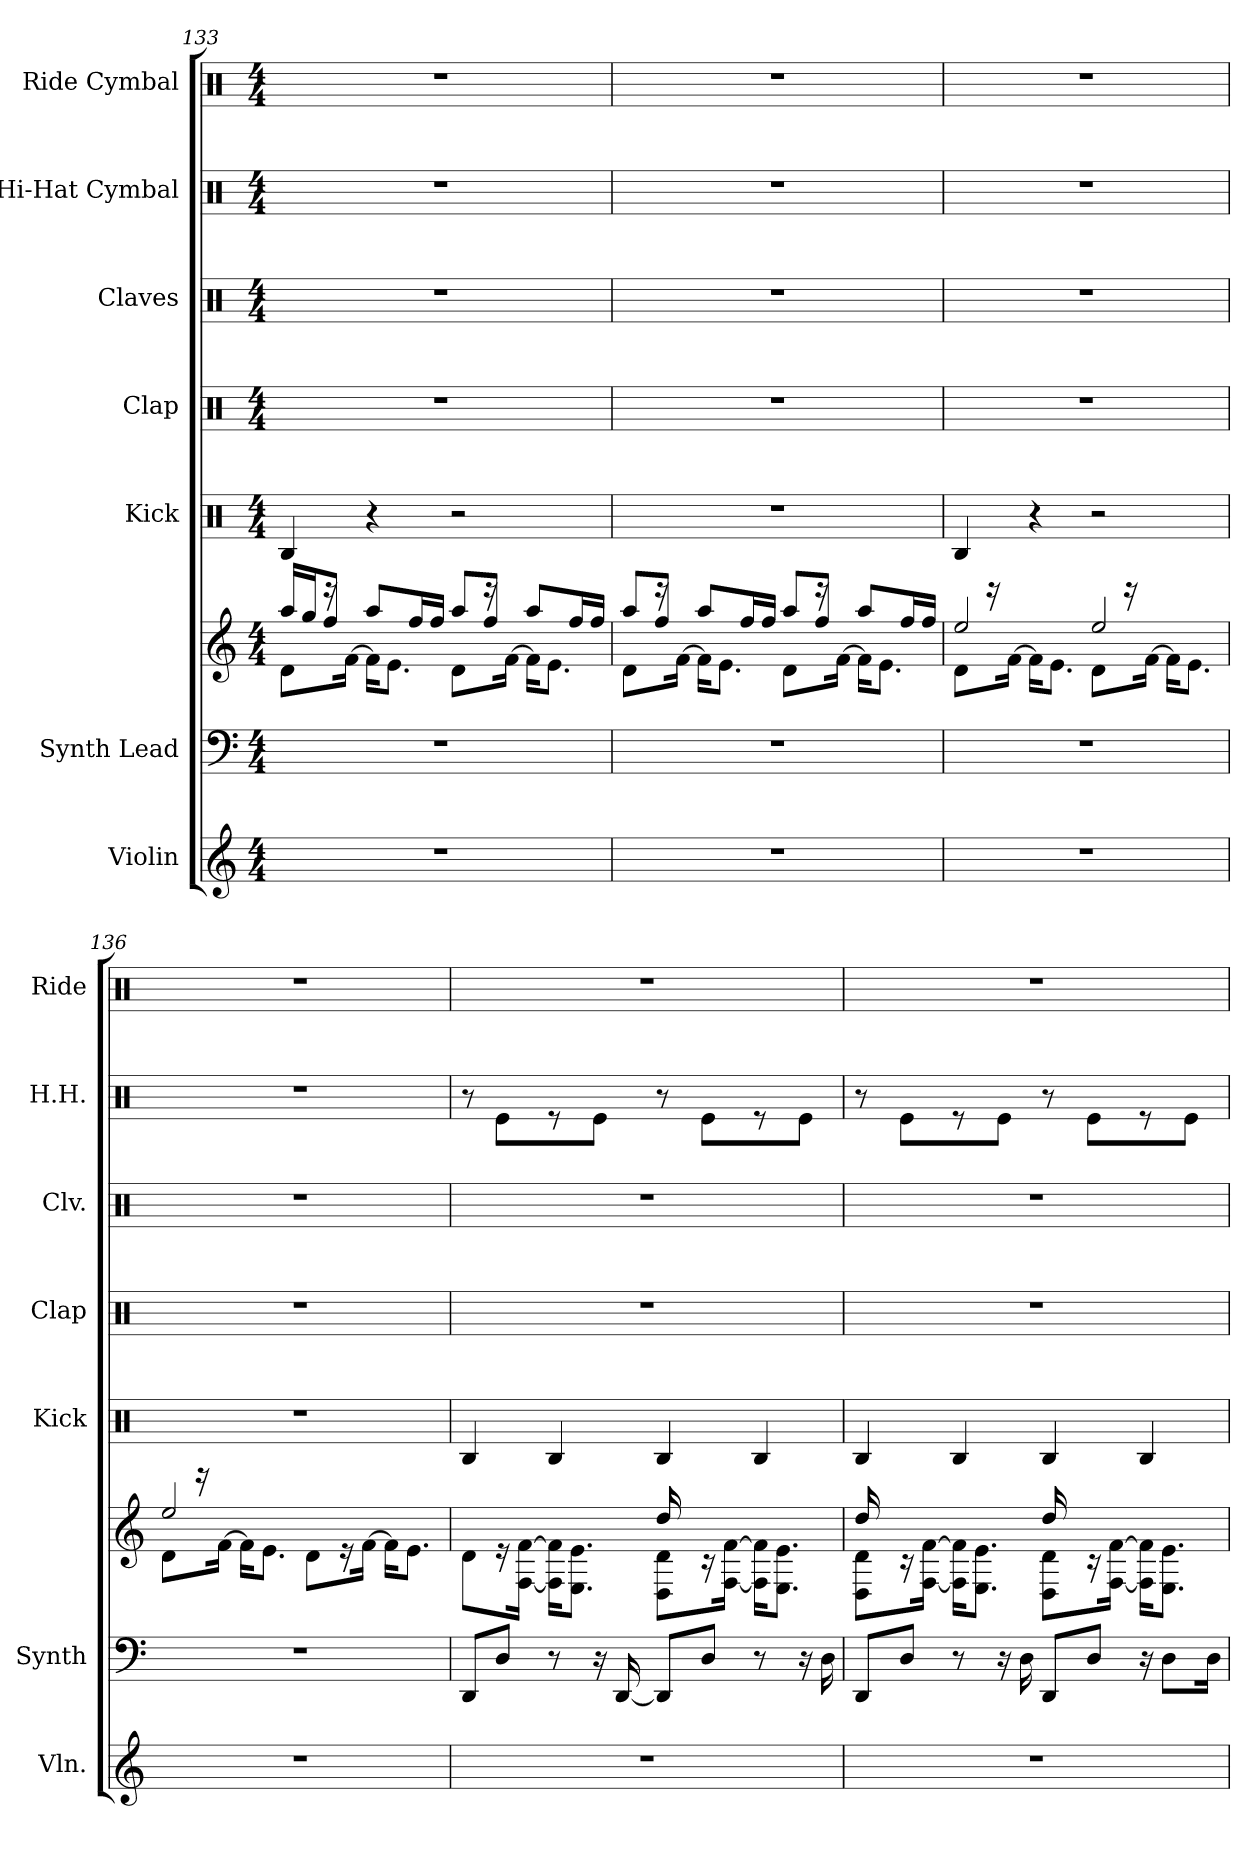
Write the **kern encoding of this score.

**kern	**kern	**kern	**kern	**kern	**kern	**kern	**kern
*part7	*part6	*part6	*part5	*part4	*part3	*part2	*part1
*staff8	*staff7	*staff6	*staff5	*staff4	*staff3	*staff2	*staff1
*I"Violin	*I"Synth Lead	*	*I"Kick	*I"Clap	*I"Claves	*I"Hi-Hat Cymbal	*I"Ride Cymbal
*I'Vln.	*I'Synth	*	*I'Kick	*I'Clap	*I'Clv.	*I'H.H.	*I'Ride
*clefG2	*clefF4	*clefG2	*clefX	*clefX	*clefX	*clefX	*clefX
*k[]	*k[]	*k[]	*k[]	*k[]	*k[]	*k[]	*k[]
*a:	*a:	*a:	*a:	*a:	*a:	*a:	*a:
*M4/4	*M4/4	*M4/4	*M4/4	*M4/4	*M4/4	*M4/4	*M4/4
=133	=133	=133	=133	=133	=133	=133	=133
*	*	*^	*	*	*	*	*
1r	1r	8d\L	16aa/LL	4RB/	1r	1r	1r	1r
.	.	.	16gg/J	.	.	.	.	.
.	.	16r	8ff/J	.	.	.	.	.
.	.	[<16f\Jk	.	.	.	.	.	.
.	.	16f\KL]	8aa/L	4r	.	.	.	.
.	.	8.e\J	.	.	.	.	.	.
.	.	.	16ff/L	.	.	.	.	.
.	.	.	16ff/JJ	.	.	.	.	.
.	.	8d\L	8aa/L	2r	.	.	.	.
.	.	16r	8ff/J	.	.	.	.	.
.	.	[<16f\Jk	.	.	.	.	.	.
.	.	16f\KL]	8aa/L	.	.	.	.	.
.	.	8.e\J	.	.	.	.	.	.
.	.	.	16ff/L	.	.	.	.	.
.	.	.	16ff/JJ	.	.	.	.	.
!!LO:LB:g=z
=134	=134	=134	=134	=134	=134	=134	=134	=134
1r	1r	8d\L	8aa/L	1r	1r	1r	1r	1r
.	.	16r	8ff/J	.	.	.	.	.
.	.	[<16f\Jk	.	.	.	.	.	.
.	.	16f\KL]	8aa/L	.	.	.	.	.
.	.	8.e\J	.	.	.	.	.	.
.	.	.	16ff/L	.	.	.	.	.
.	.	.	16ff/JJ	.	.	.	.	.
.	.	8d\L	8aa/L	.	.	.	.	.
.	.	16r	8ff/J	.	.	.	.	.
.	.	[<16f\Jk	.	.	.	.	.	.
.	.	16f\KL]	8aa/L	.	.	.	.	.
.	.	8.e\J	.	.	.	.	.	.
.	.	.	16ff/L	.	.	.	.	.
.	.	.	16ff/JJ	.	.	.	.	.
=135	=135	=135	=135	=135	=135	=135	=135	=135
1r	1r	8d\L	2ee/	4RB/	1r	1r	1r	1r
.	.	16r	.	.	.	.	.	.
.	.	[<16f\Jk	.	.	.	.	.	.
.	.	16f\KL]	.	4r	.	.	.	.
.	.	8.e\J	.	.	.	.	.	.
.	.	8d\L	2ee/	2r	.	.	.	.
.	.	16r	.	.	.	.	.	.
.	.	[<16f\Jk	.	.	.	.	.	.
.	.	16f\KL]	.	.	.	.	.	.
.	.	8.e\J	.	.	.	.	.	.
=136	=136	=136	=136	=136	=136	=136	=136	=136
1r	1r	8d\L	2ee/	1r	1r	1r	1r	1r
.	.	16r	.	.	.	.	.	.
.	.	[<16f\Jk	.	.	.	.	.	.
.	.	16f\KL]	.	.	.	.	.	.
.	.	8.e\J	.	.	.	.	.	.
.	.	8d\L	2ryy	.	.	.	.	.
.	.	16r	.	.	.	.	.	.
.	.	[<16f\Jk	.	.	.	.	.	.
.	.	16f\KL]	.	.	.	.	.	.
.	.	8.e\J	.	.	.	.	.	.
!!LO:LB:g=z
=137	=137	=137	=137	=137	=137	=137	=137	=137
1r	8DD/L	8d\L	2ryy	4RB/	1r	1r	8r	1r
.	8D/J	16r	.	.	.	.	8Re\L	.
.	.	[<16F\ [<16f\Jk	.	.	.	.	.	.
.	8r	16F\] 16f\]KL	.	4RB/	.	.	8r	.
.	.	8.E\ 8.e\J	.	.	.	.	.	.
.	16r	.	.	.	.	.	8Re\J	.
.	[16DD/	.	.	.	.	.	.	.
.	8DD/L]	8D\ 8d\L	16dd/	4RB/	.	.	8r	.
.	.	.	16ryy	.	.	.	.	.
.	8D/J	16r	8ryy	.	.	.	8Re\L	.
.	.	[<16F\ [<16f\Jk	.	.	.	.	.	.
.	8r	16F\] 16f\]KL	4ryy	4RB/	.	.	8r	.
.	.	8.E\ 8.e\J	.	.	.	.	.	.
.	16r	.	.	.	.	.	8Re\J	.
.	16D\	.	.	.	.	.	.	.
=138	=138	=138	=138	=138	=138	=138	=138	=138
1r	8DD/L	8D\ 8d\L	16dd/	4RB/	1r	1r	8r	1r
.	.	.	16ryy	.	.	.	.	.
.	8D/J	16r	8ryy	.	.	.	8Re\L	.
.	.	[<16F\ [<16f\Jk	.	.	.	.	.	.
.	8r	16F\] 16f\]KL	4ryy	4RB/	.	.	8r	.
.	.	8.E\ 8.e\J	.	.	.	.	.	.
.	16r	.	.	.	.	.	8Re\J	.
.	16D\	.	.	.	.	.	.	.
.	8DD/L	8D\ 8d\L	16dd/	4RB/	.	.	8r	.
.	.	.	16ryy	.	.	.	.	.
.	8D/J	16r	8ryy	.	.	.	8Re\L	.
.	.	[<16F\ [<16f\Jk	.	.	.	.	.	.
.	16r	16F\] 16f\]KL	4ryy	4RB/	.	.	8r	.
.	8D\L	8.E\ 8.e\J	.	.	.	.	.	.
.	.	.	.	.	.	.	8Re\J	.
.	16D\Jk	.	.	.	.	.	.	.
*	*	*v	*v	*	*	*	*	*
=	=	=	=	=	=	=	=
*-	*-	*-	*-	*-	*-	*-	*-
